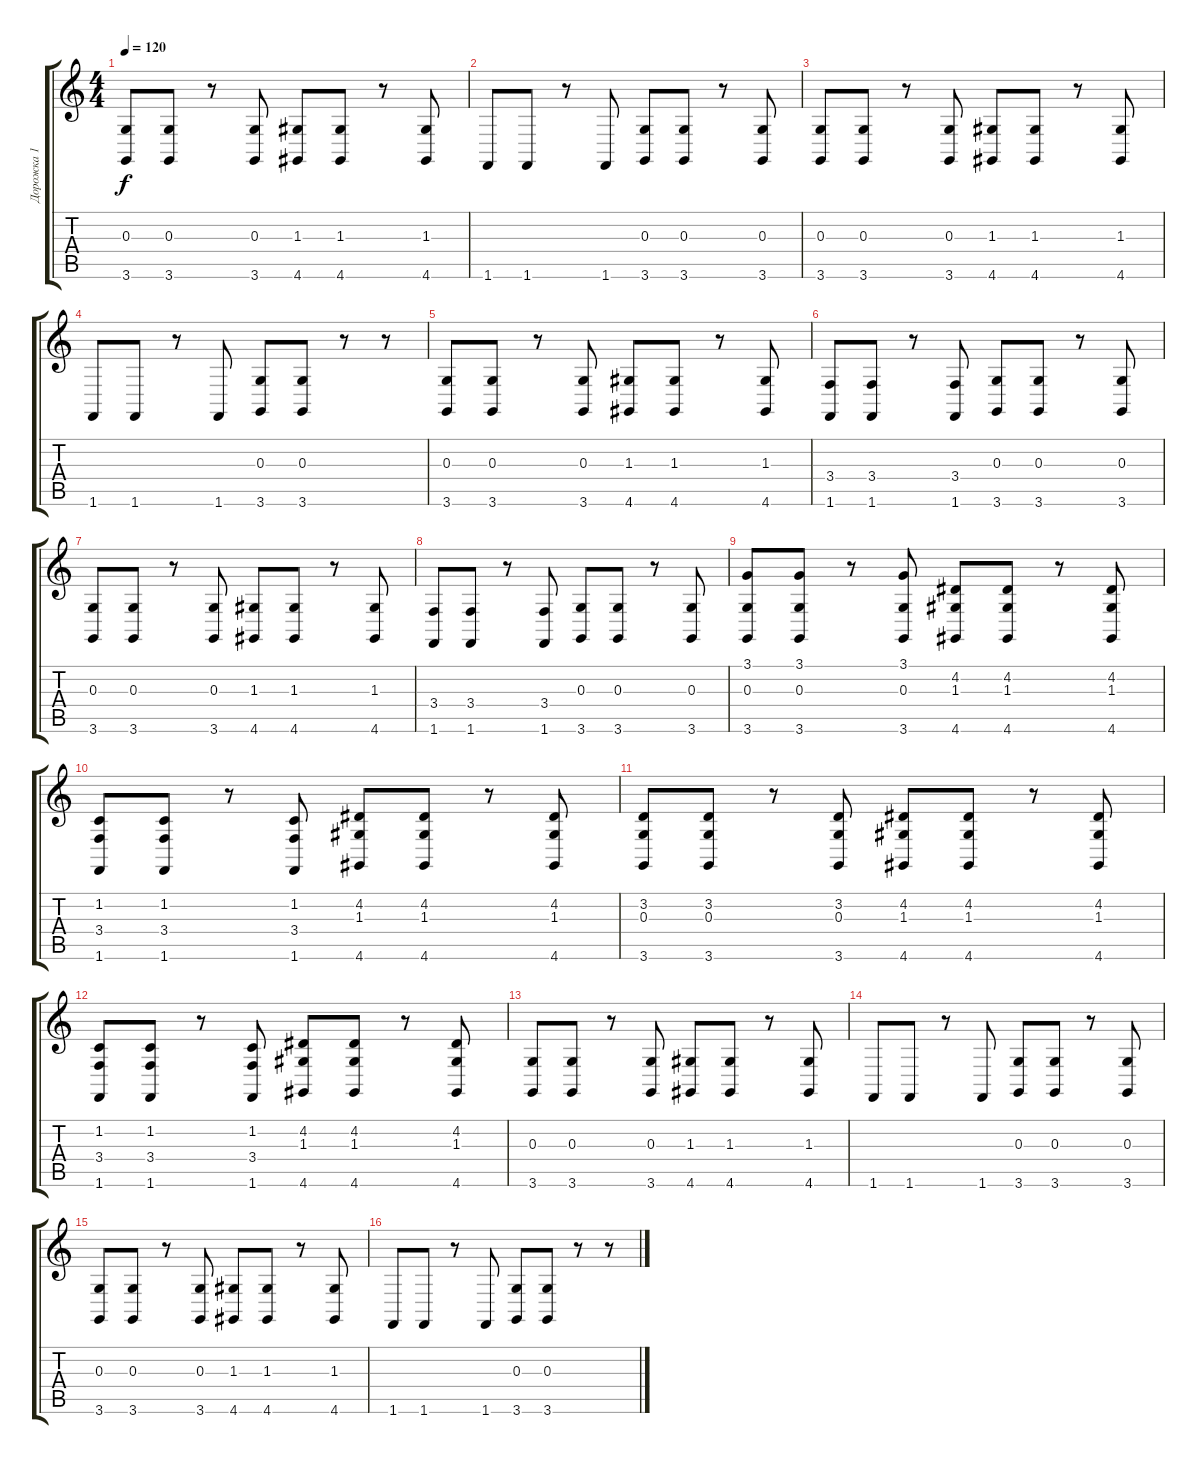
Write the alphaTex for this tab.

\track ("Дорожка 1" "Дорожка 1") {instrument stringensemble1}
\staff {score tabs}
\tuning (E4 B3 G3 D3 A2 E2) {hide}
\ts (4 4)
\tempo 120
\clef g2
\ks c
(0.3 3.6).8{dy f} (0.3 3.6).8 r.8 (0.3 3.6).8 (1.3 4.6).8 (1.3 4.6).8 r.8 (1.3 4.6).8 |
1.6.8 1.6.8 r.8 1.6.8 (0.3 3.6).8 (0.3 3.6).8 r.8 (0.3 3.6).8 |
(0.3 3.6).8 (0.3 3.6).8 r.8 (0.3 3.6).8 (1.3 4.6).8 (1.3 4.6).8 r.8 (1.3 4.6).8 |
1.6.8 1.6.8 r.8 1.6.8 (0.3 3.6).8 (0.3 3.6).8 r.8 r.8 |
(0.3 3.6).8 (0.3 3.6).8 r.8 (0.3 3.6).8 (1.3 4.6).8 (1.3 4.6).8 r.8 (1.3 4.6).8 |
(3.4 1.6).8 (3.4 1.6).8 r.8 (3.4 1.6).8 (0.3 3.6).8 (0.3 3.6).8 r.8 (0.3 3.6).8 |
(0.3 3.6).8 (0.3 3.6).8 r.8 (0.3 3.6).8 (1.3 4.6).8 (1.3 4.6).8 r.8 (1.3 4.6).8 |
(3.4 1.6).8 (3.4 1.6).8 r.8 (3.4 1.6).8 (0.3 3.6).8 (0.3 3.6).8 r.8 (0.3 3.6).8 |
(3.1 0.3 3.6).8 (3.1 0.3 3.6).8 r.8 (3.1 0.3 3.6).8 (4.2 1.3 4.6).8 (4.2 1.3 4.6).8 r.8 (4.2 1.3 4.6).8 |
(1.2 3.4 1.6).8 (1.2 3.4 1.6).8 r.8 (1.2 3.4 1.6).8 (4.2 1.3 4.6).8 (4.2 1.3 4.6).8 r.8 (4.2 1.3 4.6).8 |
(3.2 0.3 3.6).8 (3.2 0.3 3.6).8 r.8 (3.2 0.3 3.6).8 (4.2 1.3 4.6).8 (4.2 1.3 4.6).8 r.8 (4.2 1.3 4.6).8 |
(1.2 3.4 1.6).8 (1.2 3.4 1.6).8 r.8 (1.2 3.4 1.6).8 (4.2 1.3 4.6).8 (4.2 1.3 4.6).8 r.8 (4.2 1.3 4.6).8 |
(0.3 3.6).8 (0.3 3.6).8 r.8 (0.3 3.6).8 (1.3 4.6).8 (1.3 4.6).8 r.8 (1.3 4.6).8 |
1.6.8 1.6.8 r.8 1.6.8 (0.3 3.6).8 (0.3 3.6).8 r.8 (0.3 3.6).8 |
(0.3 3.6).8 (0.3 3.6).8 r.8 (0.3 3.6).8 (1.3 4.6).8 (1.3 4.6).8 r.8 (1.3 4.6).8 |
1.6.8 1.6.8 r.8 1.6.8 (0.3 3.6).8 (0.3 3.6).8 r.8 r.8
